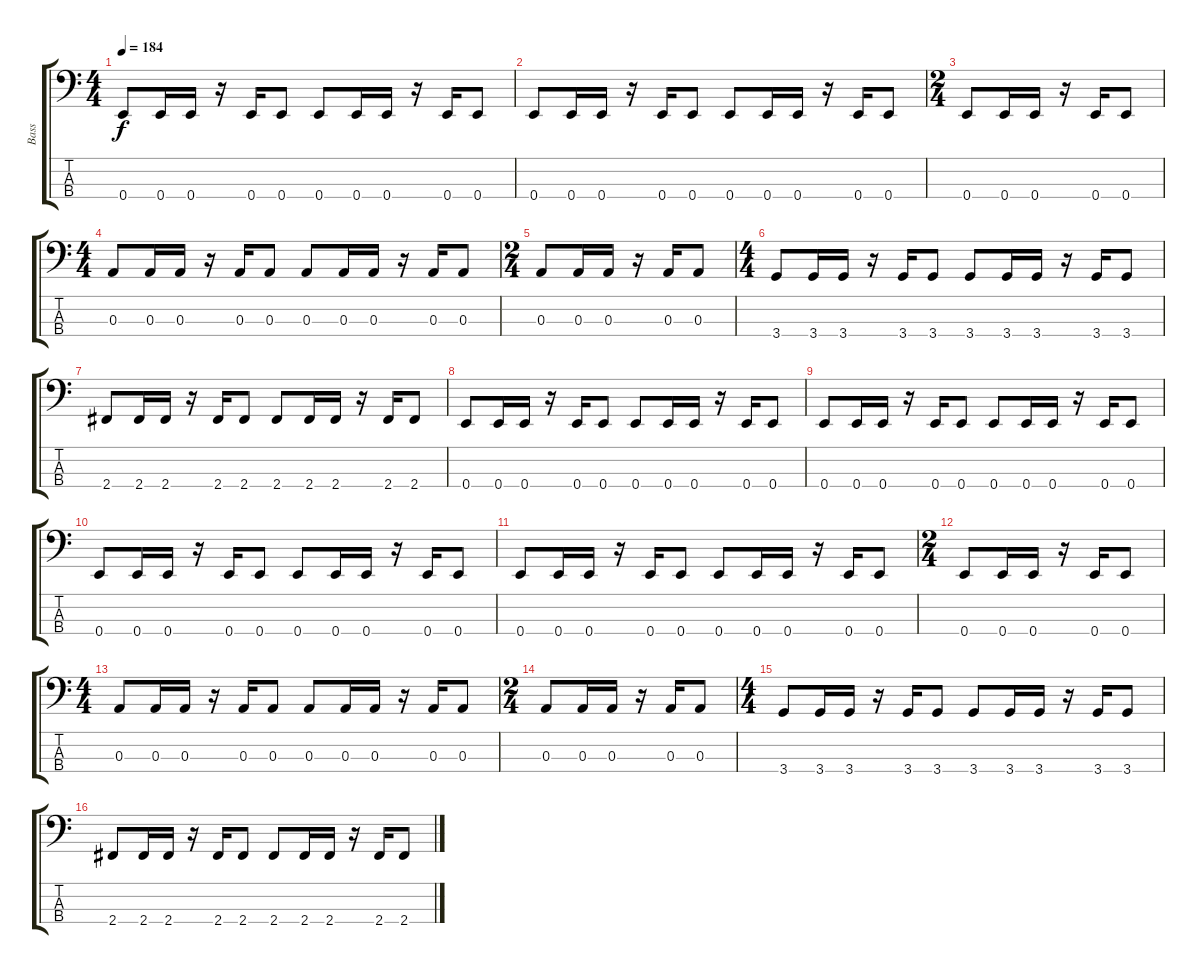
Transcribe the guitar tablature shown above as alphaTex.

\track ("Bass" "Bass") {instrument electricbasspick}
\staff {score tabs}
\tuning (G2 D2 A1 E1) {hide}
\ts (4 4)
\tempo 184
\clef f4
\ks c
0.4.8{dy f} 0.4.16 0.4.16 r.16 0.4.16 0.4.8 0.4.8 0.4.16 0.4.16 r.16 0.4.16 0.4.8 |
0.4.8 0.4.16 0.4.16 r.16 0.4.16 0.4.8 0.4.8 0.4.16 0.4.16 r.16 0.4.16 0.4.8 |
\ts (2 4)
0.4.8 0.4.16 0.4.16 r.16 0.4.16 0.4.8 |
\ts (4 4)
0.3.8 0.3.16 0.3.16 r.16 0.3.16 0.3.8 0.3.8 0.3.16 0.3.16 r.16 0.3.16 0.3.8 |
\ts (2 4)
0.3.8 0.3.16 0.3.16 r.16 0.3.16 0.3.8 |
\ts (4 4)
3.4.8 3.4.16 3.4.16 r.16 3.4.16 3.4.8 3.4.8 3.4.16 3.4.16 r.16 3.4.16 3.4.8 |
2.4.8 2.4.16 2.4.16 r.16 2.4.16 2.4.8 2.4.8 2.4.16 2.4.16 r.16 2.4.16 2.4.8 |
0.4.8 0.4.16 0.4.16 r.16 0.4.16 0.4.8 0.4.8 0.4.16 0.4.16 r.16 0.4.16 0.4.8 |
0.4.8 0.4.16 0.4.16 r.16 0.4.16 0.4.8 0.4.8 0.4.16 0.4.16 r.16 0.4.16 0.4.8 |
0.4.8 0.4.16 0.4.16 r.16 0.4.16 0.4.8 0.4.8 0.4.16 0.4.16 r.16 0.4.16 0.4.8 |
0.4.8 0.4.16 0.4.16 r.16 0.4.16 0.4.8 0.4.8 0.4.16 0.4.16 r.16 0.4.16 0.4.8 |
\ts (2 4)
0.4.8 0.4.16 0.4.16 r.16 0.4.16 0.4.8 |
\ts (4 4)
0.3.8 0.3.16 0.3.16 r.16 0.3.16 0.3.8 0.3.8 0.3.16 0.3.16 r.16 0.3.16 0.3.8 |
\ts (2 4)
0.3.8 0.3.16 0.3.16 r.16 0.3.16 0.3.8 |
\ts (4 4)
3.4.8 3.4.16 3.4.16 r.16 3.4.16 3.4.8 3.4.8 3.4.16 3.4.16 r.16 3.4.16 3.4.8 |
2.4.8 2.4.16 2.4.16 r.16 2.4.16 2.4.8 2.4.8 2.4.16 2.4.16 r.16 2.4.16 2.4.8
